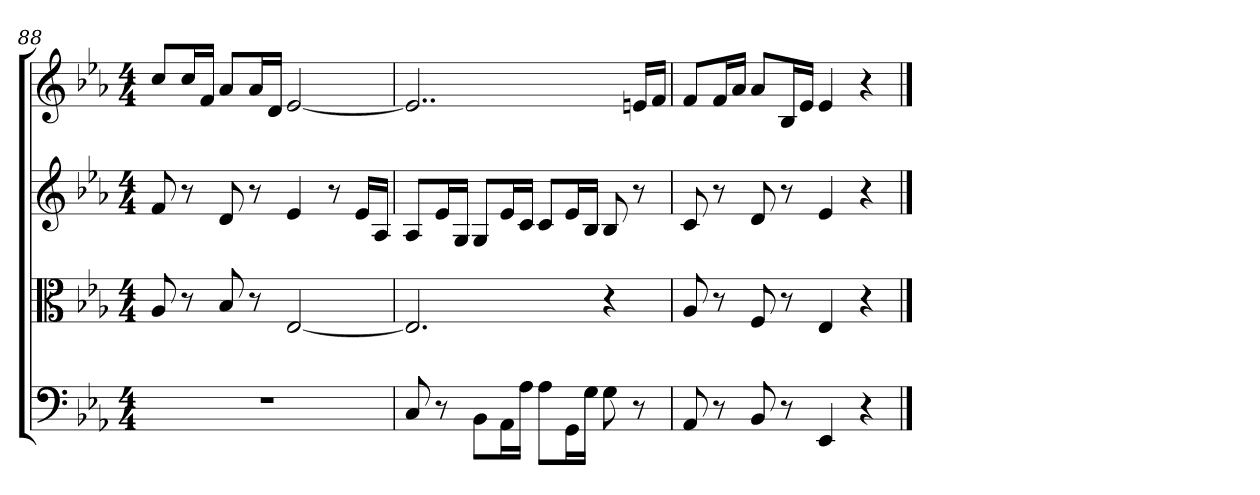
**kern	**kern	**kern	**kern
*part4	*part3	*part2	*part1
*staff4	*staff3	*staff2	*staff1
*clefF4	*clefC3	*	*
*k[b-e-a-]	*k[b-e-a-]	*k[b-e-a-]	*k[b-e-a-]
*E-:	*E-:	*E-:	*E-:
*M4/4	*M4/4	*M4/4	*M4/4
=88	=88	=88	=88
1r	8A-	8f	8ccL
.	8r	8r	16ccL
.	.	.	16fJJ
.	8B-	8d	8a-L
.	8r	8r	16a-L
.	.	.	16dJJ
.	[2E-	4e-	[2e-
.	.	8r	.
.	.	16e-LL	.
.	.	16A-JJ	.
=89	=89	=89	=89
8C	2.E-]	8A-L	2..e-]
8r	.	16e-L	.
.	.	16GJJ	.
8BB-\L	.	8GL	.
16AA-\L	.	16e-L	.
16A-\JJ	.	16cJJ	.
8A-\L	.	8cL	.
16GG\L	.	16e-L	.
16G\JJ	.	16B-JJ	.
8G	4r	8B-	.
8r	.	8r	16enLL
.	.	.	16fJJ
=90	=90	=90	=90
8AA-	8A-	8c	8fL
8r	8r	8r	16fL
.	.	.	16a-JJ
8BB-	8F	8d	8a-L
8r	8r	8r	16B-L
.	.	.	16e-JJ
4EE-	4E-	4e-	4e-
4r	4r	4r	4r
==	==	==	==
*-	*-	*-	*-
